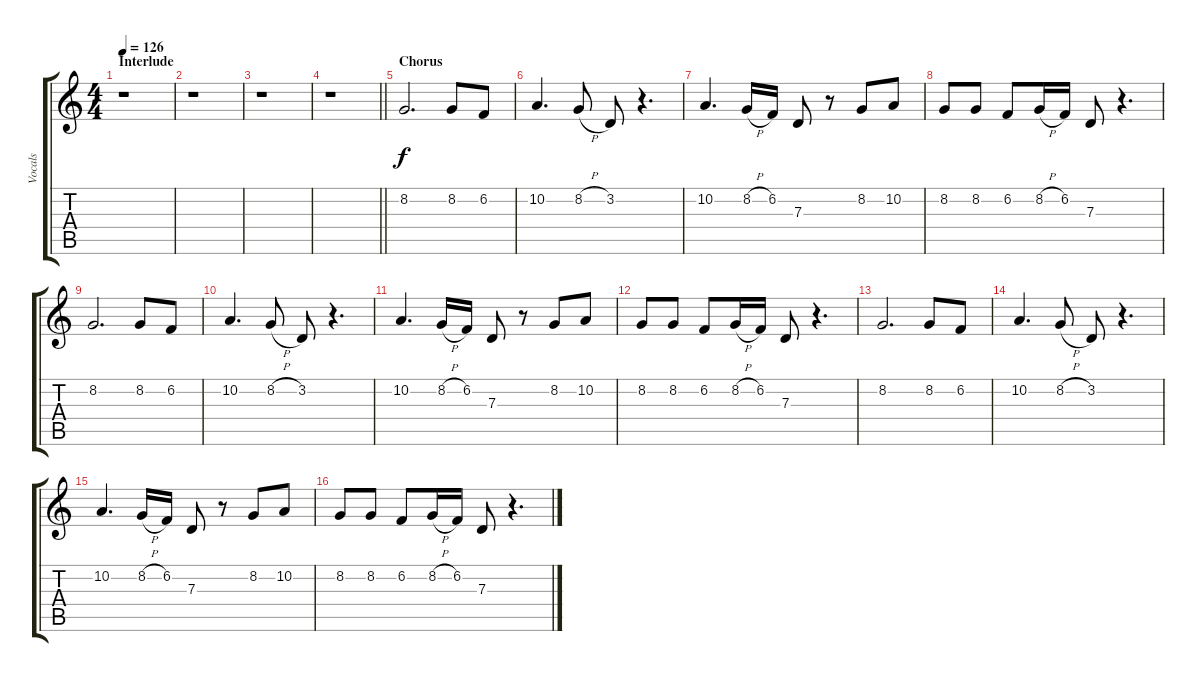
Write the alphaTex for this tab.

\track ("Vocals" "Vocals") {instrument lead6voice}
\staff {score tabs}
\tuning (E4 B3 G3 D3 A2 E2) {hide}
\ts (4 4)
\section ("" "Interlude")
\tempo 126
\clef g2
\ks c
r.1{dy f} |
r.1 |
r.1 |
\barLineRight lightlight
r.1 |
\section ("" "Chorus")
8.2.2{d} 8.2.8 6.2.8 |
10.2.4{d} 8.2{h}.8 3.2.8 r.4{d} |
10.2.4{d} 8.2{h}.16 6.2.16 7.3.8 r.8 8.2.8 10.2.8 |
8.2.8 8.2.8 6.2.8 8.2{h}.16 6.2.16 7.3.8 r.4{d} |
8.2.2{d} 8.2.8 6.2.8 |
10.2.4{d} 8.2{h}.8 3.2.8 r.4{d} |
10.2.4{d} 8.2{h}.16 6.2.16 7.3.8 r.8 8.2.8 10.2.8 |
8.2.8 8.2.8 6.2.8 8.2{h}.16 6.2.16 7.3.8 r.4{d} |
8.2.2{d} 8.2.8 6.2.8 |
10.2.4{d} 8.2{h}.8 3.2.8 r.4{d} |
10.2.4{d} 8.2{h}.16 6.2.16 7.3.8 r.8 8.2.8 10.2.8 |
8.2.8 8.2.8 6.2.8 8.2{h}.16 6.2.16 7.3.8 r.4{d}
